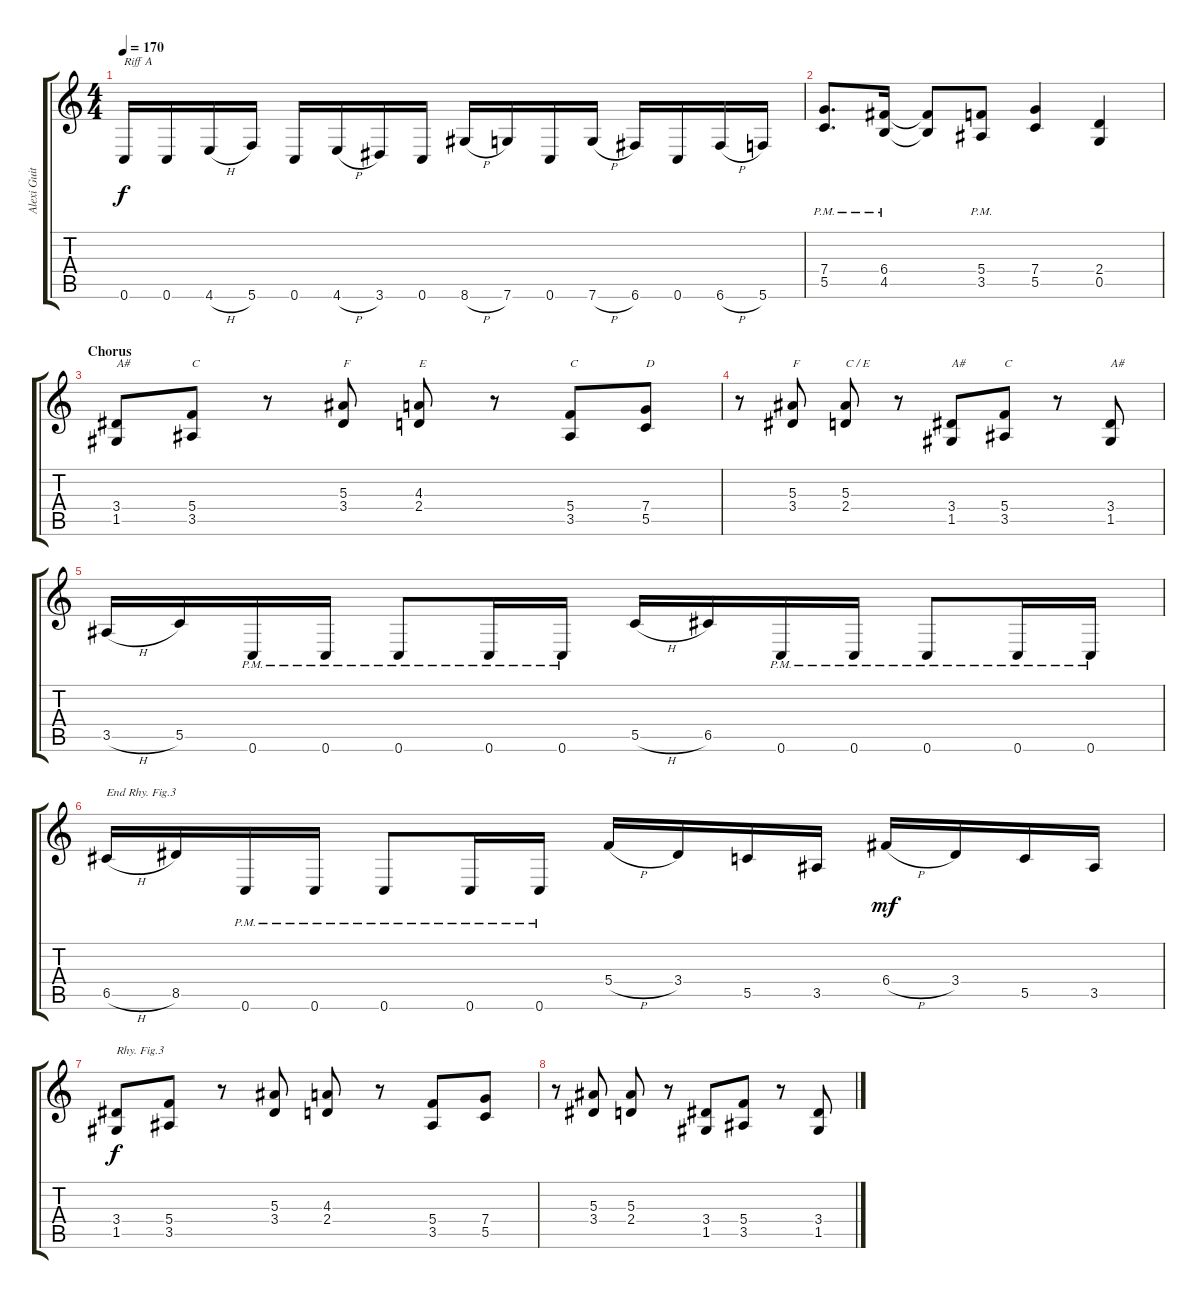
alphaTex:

\track ("Alexi Guitar 1" "Alexi Guit") {instrument distortionguitar}
\staff {score tabs}
\tuning (D4 A3 F3 C3 G2 C2) {hide}
\ts (4 4)
\tempo 170
\clef g2
\ks c
0.6.16{txt "Riff A" dy f} 0.6.16 4.6{h}.16 5.6.16 0.6.16 4.6{h}.16 3.6.16 0.6.16 8.6{h}.16 7.6.16 0.6.16 7.6{h}.16 6.6.16 0.6.16 6.6{h}.16 5.6.16 |
(7.4{pm} 5.5{pm}).8{d} (6.4{pm} 4.5{pm}).16 (6.4{t} 4.5{t}).8 (5.4{pm} 3.5{pm}).8 (7.4 5.5).4 (2.4 0.5).4 |
\section ("" "Chorus")
(3.4 1.5).8{txt "A#"} (5.4 3.5).8{txt "C"} r.8 (5.3 3.4).8{txt "F"} (4.3 2.4).8{txt "E"} r.8 (5.4 3.5).8{txt "C"} (7.4 5.5).8{txt "D"} |
r.8 (5.3 3.4).8{txt "F"} (5.3 2.4).8{txt "C / E"} r.8 (3.4 1.5).8{txt "A#"} (5.4 3.5).8{txt "C"} r.8 (3.4 1.5).8{txt "A#"} |
3.5{h}.16 5.5.16 0.6{pm}.16 0.6{pm}.16 0.6{pm}.8 0.6{pm}.16 0.6{pm}.16 5.5{h}.16 6.5.16 0.6{pm}.16 0.6{pm}.16 0.6{pm}.8 0.6{pm}.16 0.6{pm}.16 |
6.5{h}.16{txt "End Rhy. Fig.3"} 8.5.16 0.6{pm}.16 0.6{pm}.16 0.6{pm}.8 0.6{pm}.16 0.6{pm}.16 5.4{h}.16 3.4.16 5.5.16 3.5.16 6.4{h}.16{dy mf} 3.4.16 5.5.16 3.5.16 |
(3.4 1.5).8{txt "Rhy. Fig.3" dy f} (5.4 3.5).8 r.8 (5.3 3.4).8 (4.3 2.4).8 r.8 (5.4 3.5).8 (7.4 5.5).8 |
r.8 (5.3 3.4).8 (5.3 2.4).8 r.8 (3.4 1.5).8 (5.4 3.5).8 r.8 (3.4 1.5).8
